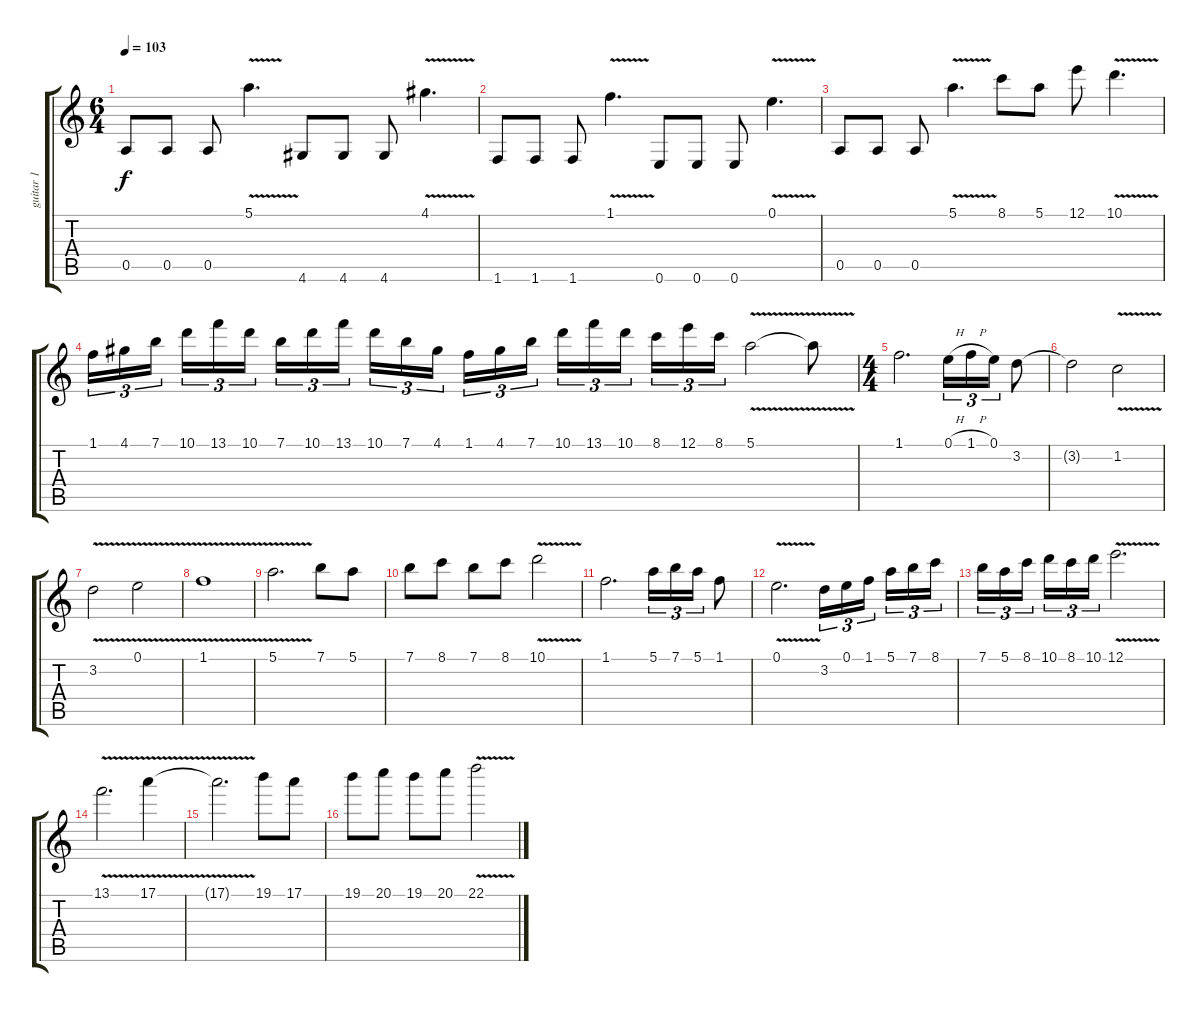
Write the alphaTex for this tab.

\track ("guitar 1" "guitar 1") {instrument distortionguitar}
\staff {score tabs}
\tuning (E4 B3 G3 D3 A2 E2) {hide}
\ts (6 4)
\tempo 103
\clef g2
\ks c
0.5.8{dy f instrument distortionguitar} 0.5.8 0.5.8 5.1{v}.4{d} 4.6.8 4.6.8 4.6.8 4.1{v}.4{d} |
1.6.8 1.6.8 1.6.8 1.1{v}.4{d} 0.6.8 0.6.8 0.6.8 0.1{v}.4{d} |
0.5.8 0.5.8 0.5.8 5.1{v}.4{d} 8.1.8 5.1.8 12.1.8 10.1{v}.4{d} |
1.1.16{tu (3 2)} 4.1.16{tu (3 2)} 7.1.16{tu (3 2) beam splitsecondary} 10.1.16{tu (3 2)} 13.1.16{tu (3 2)} 10.1.16{tu (3 2) beam splitsecondary} 7.1.16{tu (3 2)} 10.1.16{tu (3 2)} 13.1.16{tu (3 2) beam splitsecondary} 10.1.16{tu (3 2)} 7.1.16{tu (3 2)} 4.1.16{tu (3 2) beam splitsecondary} 1.1.16{tu (3 2)} 4.1.16{tu (3 2)} 7.1.16{tu (3 2) beam splitsecondary} 10.1.16{tu (3 2)} 13.1.16{tu (3 2)} 10.1.16{tu (3 2)} 8.1.16{tu (3 2)} 12.1.16{tu (3 2)} 8.1.16{tu (3 2)} 5.1{v}.2 5.1{t}.8 |
\ts (4 4)
1.1.2{d} 0.1{h}.16{tu (3 2)} 1.1{h}.16{tu (3 2)} 0.1.16{tu (3 2)} 3.2.8 |
3.2{t}.2 1.2{v}.2 |
3.2{v}.2 0.1{v}.2 |
1.1{v}.1 |
5.1{v}.2{d} 7.1.8 5.1.8 |
7.1.8 8.1.8 7.1.8 8.1.8 10.1{v}.2 |
1.1.2{d} 5.1.16{tu (3 2)} 7.1.16{tu (3 2)} 5.1.16{tu (3 2)} 1.1.8 |
0.1{v}.2{d} 3.2.16{tu (3 2)} 0.1.16{tu (3 2)} 1.1.16{tu (3 2) beam splitsecondary} 5.1.16{tu (3 2)} 7.1.16{tu (3 2)} 8.1.16{tu (3 2)} |
7.1.16{tu (3 2)} 5.1.16{tu (3 2)} 8.1.16{tu (3 2) beam splitsecondary} 10.1.16{tu (3 2)} 8.1.16{tu (3 2)} 10.1.16{tu (3 2)} 12.1{v}.2{d} |
13.1{v}.2{d} 17.1{v}.4 |
17.1{t}.2{d} 19.1.8 17.1.8 |
19.1.8 20.1.8 19.1.8 20.1.8 22.1{v}.2
